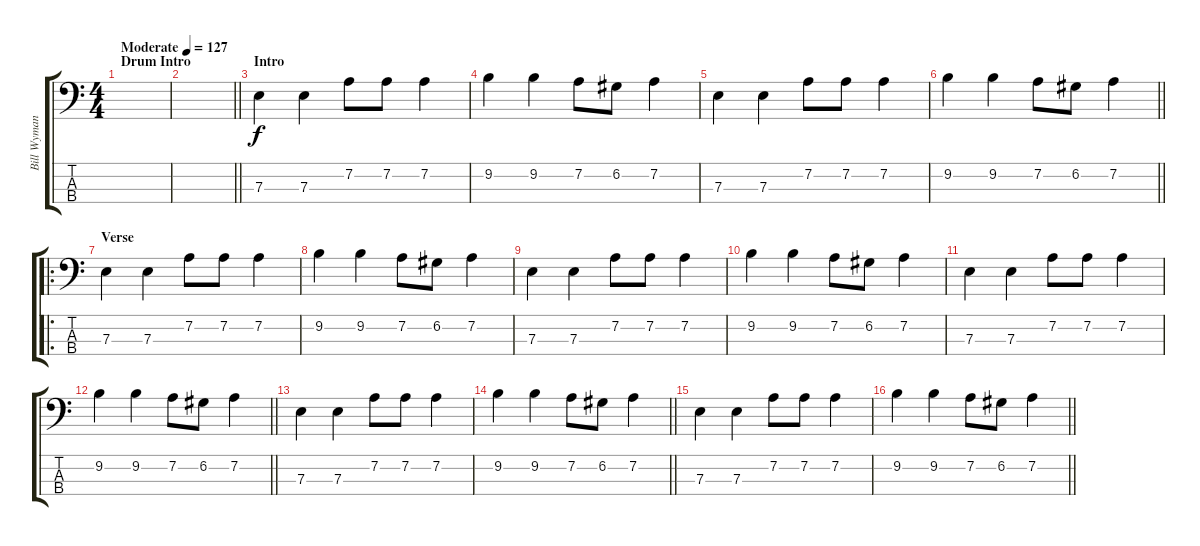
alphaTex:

\track ("Bill Wyman" "Bill Wyman") {instrument electricbassfinger}
\staff {score tabs}
\tuning (G2 D2 A1 E1) {hide}
\ts (4 4)
\section ("" "Drum Intro")
\tempo (127 "Moderate")
\clef f4
\ks c
|
\barLineRight lightlight
|
\section ("" "Intro")
7.3.4 7.3.4 7.2.8 7.2.8 7.2.4 |
9.2.4 9.2.4 7.2.8 6.2.8 7.2.4 |
7.3.4 7.3.4 7.2.8 7.2.8 7.2.4 |
\barLineRight lightlight
9.2.4 9.2.4 7.2.8 6.2.8 7.2.4 |
\ro
\section ("" "Verse")
7.3.4 7.3.4 7.2.8 7.2.8 7.2.4 |
9.2.4 9.2.4 7.2.8 6.2.8 7.2.4 |
7.3.4 7.3.4 7.2.8 7.2.8 7.2.4 |
9.2.4 9.2.4 7.2.8 6.2.8 7.2.4 |
7.3.4 7.3.4 7.2.8 7.2.8 7.2.4 |
\barLineRight lightlight
9.2.4 9.2.4 7.2.8 6.2.8 7.2.4 |
7.3.4 7.3.4 7.2.8 7.2.8 7.2.4 |
\barLineRight lightlight
9.2.4 9.2.4 7.2.8 6.2.8 7.2.4 |
7.3.4 7.3.4 7.2.8 7.2.8 7.2.4 |
\barLineRight lightlight
9.2.4 9.2.4 7.2.8 6.2.8 7.2.4
